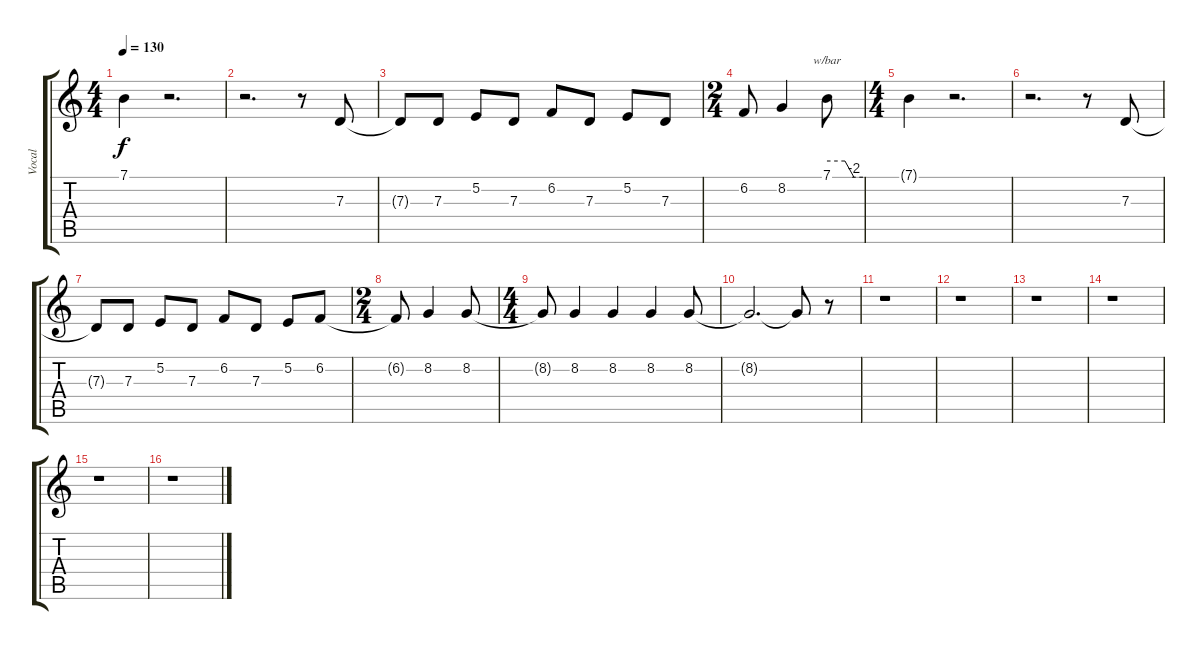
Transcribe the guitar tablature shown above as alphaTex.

\track ("Vocal" "Vocal") {instrument flute}
\staff {score tabs}
\tuning (E4 B3 G3 D3 A2 E2) {hide}
\ts (4 4)
\tempo 130
\clef g2
\ks c
7.1{t}.4{dy f} r.2{d} |
r.2{d} r.8 7.3.8 |
7.3{t}.8 7.3.8 5.2.8 7.3.8 6.2.8 7.3.8 5.2.8 7.3.8 |
\ts (2 4)
6.2.8 8.2.4 7.1.8{tbe (custom default 0 0 30 0 45 -8 60 -8)} |
\ts (4 4)
7.1{t}.4 r.2{d} |
r.2{d} r.8 7.3.8 |
7.3{t}.8 7.3.8 5.2.8 7.3.8 6.2.8 7.3.8 5.2.8 6.2.8 |
\ts (2 4)
6.2{t}.8 8.2.4 8.2.8 |
\ts (4 4)
8.2{t}.8 8.2.4 8.2.4 8.2.4 8.2.8 |
8.2{t}.2{d} 8.2{t}.8 r.8 |
r.1 |
r.1 |
r.1 |
r.1 |
r.1 |
r.1
